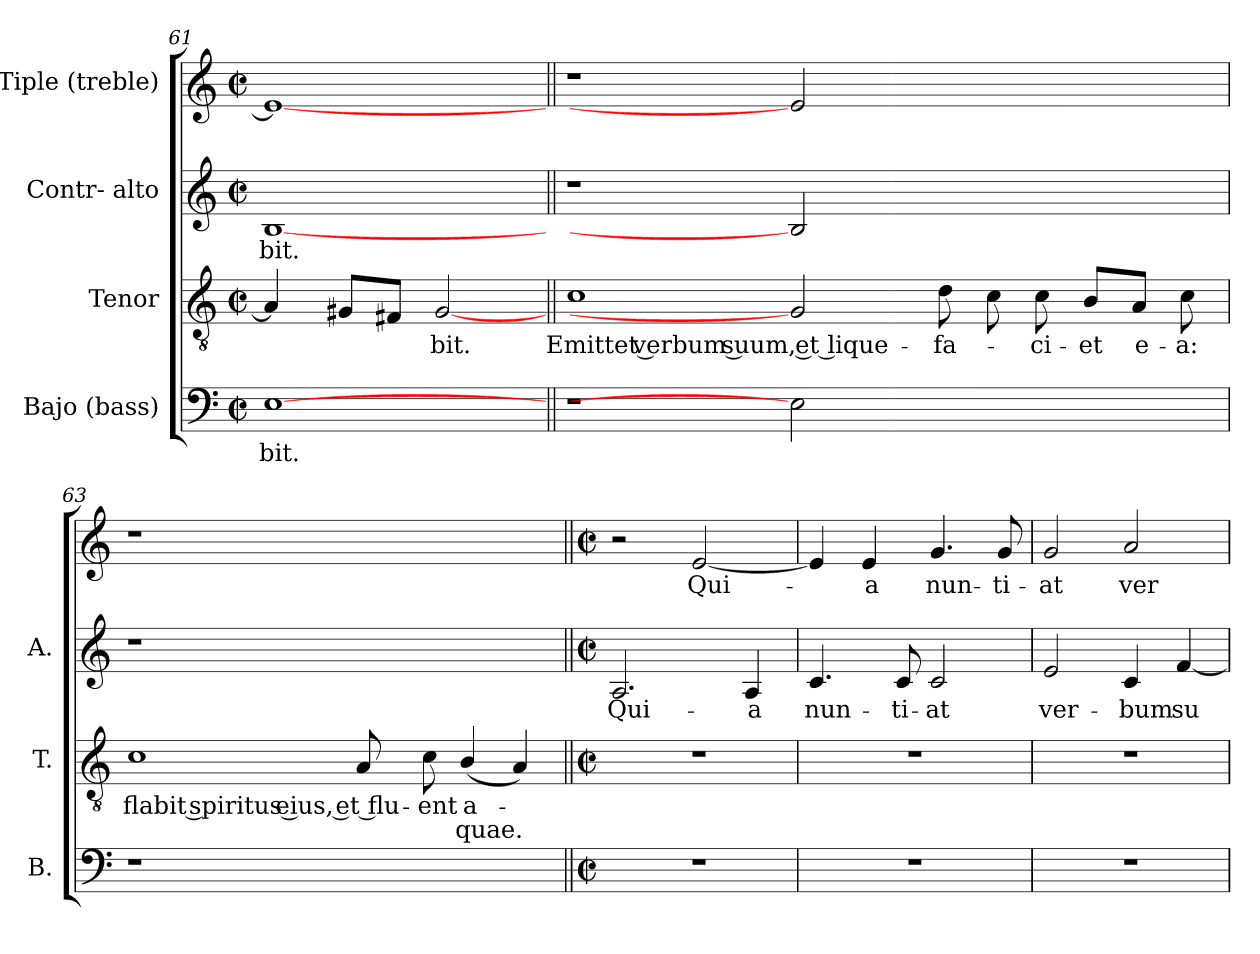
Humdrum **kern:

**kern	**text	**kern	**text	**text	**kern	**text	**kern	**text
*part4	*part4	*part3	*part3	*part3	*part2	*part2	*part1	*part1
*staff4	*staff4	*staff3	*staff3	*staff3	*staff2	*staff2	*staff1	*staff1
*I"Bajo (bass)	*	*I"Tenor	*	*	*I"Contr- alto	*	*I"Tiple (treble)	*
*I'B.	*	*I'T.	*	*	*I'A.	*	*	*
*clefF4	*	*clefGv2	*	*	*clefG2	*	*clefG2	*
*	*	*ITrd7c12	*	*	*	*	*	*
*k[]	*	*k[]	*	*	*k[]	*	*k[]	*
*C:	*	*C:	*	*	*C:	*	*C:	*
*M2/2	*	*M2/2	*	*	*M2/2	*	*M2/2	*
*met(c|)	*	*met(c|)	*	*	*met(c|)	*	*met(c|)	*
=61	=61	=61	=61	=61	=61	=61	=61	=61
!	!LO:LY:b:color=#000000	!	!	!	!	!	!	!
!	!	!	!	!	!	!LO:LY:b:color=#000000	!	!
[1Ei	-bit.	4AAi/]	.	.	[1Bi	-bit.	1ei_	.
.	.	8GG#Xi/L	.	.	.	.	.	.
.	.	8FF#Xi/J	.	.	.	.	.	.
!	!	!	!LO:LY:b:color=#000000	!	!	!	!	!
.	.	[2GG#i	-bit.	.	.	.	.	.
!!LO:LB:g=z
=62||	=62||	=62||	=62||	=62||	=62||	=62||	=62||	=62||
!LO:N:vis=1	!	!	!	!	!	!	!	!
!	!	!	!LO:LY:b:color=#000000	!	!LO:N:vis=1	!	!LO:N:vis=1	!
1r	.	1Ci	Emittet verbum suum, et lique-	.	1r	.	1r	.
2Ei]	.	2GG#i]	.	.	2Bi]	.	2ei]	.
!	!	!	!LO:LY:b:color=#000000	!	!	!	!	!
2.ryy	.	8Di\	-fa-	.	2.ryy	.	2.ryy	.
.	.	8Ci\	.	.	.	.	.	.
!	!	!	!LO:LY:b:color=#000000	!	!	!	!	!
.	.	8Ci\	-ci-	.	.	.	.	.
!	!	!	!LO:LY:b:color=#000000	!	!	!	!	!
.	.	8BBi/L	-et	.	.	.	.	.
!	!	!	!LO:LY:b:color=#000000	!	!	!	!	!
.	.	8AAi/J	e-	.	.	.	.	.
!	!	!	!LO:LY:b:color=#000000	!	!	!	!	!
.	.	8Ci\	-a:	.	.	.	.	.
=63	=63	=63	=63	=63	=63	=63	=63	=63
!LO:N:vis=1	!	!	!	!	!	!	!	!
!	!	!	!LO:LY:b:color=#000000	!	!LO:N:vis=1	!	!LO:N:vis=1	!
1r	.	1Ci	flabit spiritus eius, et flu-	.	1r	.	1r	.
2.ryy	.	8AAi/	.	.	2.ryy	.	2.ryy	.
!	!	!	!LO:LY:b:color=#000000	!	!	!	!	!
.	.	8Ci\	-ent	.	.	.	.	.
!	!	!	!LO:LY:b:color=#000000	!LO:LY:b:color=#000000	!	!	!	!
.	.	(4BBi/	a-	-quae.	.	.	.	.
.	.	4AAi/)	.	.	.	.	.	.
!!LO:PB:g=z
=64||	=64||	=64||	=64||	=64||	=64||	=64||	=64||	=64||
*M2/2	*	*M2/2	*	*	*M2/2	*	*M2/2	*
*met(c|)	*	*met(c|)	*	*	*met(c|)	*	*met(c|)	*
!	!	!	!	!	!	!LO:LY:b:color=#000000	!	!
1r	.	1r	.	.	2.Ai/	Qui-	2r	.
!	!	!	!	!	!	!	!	!LO:LY:b:color=#000000
.	.	.	.	.	.	.	[2ei/	Qui-
!	!	!	!	!	!	!LO:LY:b:color=#000000	!	!
.	.	.	.	.	4Ai/	-a	.	.
=65	=65	=65	=65	=65	=65	=65	=65	=65
!	!	!	!	!	!	!LO:LY:b:color=#000000	!	!
1r	.	1r	.	.	4.ci/	nun-	4ei/]	.
!	!	!	!	!	!	!	!	!LO:LY:b:color=#000000
.	.	.	.	.	.	.	4ei/	-a
!	!	!	!	!	!	!LO:LY:b:color=#000000	!	!
.	.	.	.	.	8ci/	-ti-	.	.
!	!	!	!	!	!	!LO:LY:b:color=#000000	!	!
!	!	!	!	!	!	!	!	!LO:LY:b:color=#000000
.	.	.	.	.	2ci/	-at	4.gi/	nun-
!	!	!	!	!	!	!	!	!LO:LY:b:color=#000000
.	.	.	.	.	.	.	8gi/	-ti-
=66	=66	=66	=66	=66	=66	=66	=66	=66
!	!	!	!	!	!	!LO:LY:b:color=#000000	!	!
!	!	!	!	!	!	!	!	!LO:LY:b:color=#000000
1r	.	1r	.	.	2ei/	ver-	2gi/	-at
!	!	!	!	!	!	!LO:LY:b:color=#000000	!	!
!	!	!	!	!	!	!	!	!LO:LY:b:color=#000000
.	.	.	.	.	4ci/	-bum	2ai/	ver-
!	!	!	!	!	!	!LO:LY:b:color=#000000	!	!
.	.	.	.	.	[4fi/	su-	.	.
=	=	=	=	=	=	=	=	=
*-	*-	*-	*-	*-	*-	*-	*-	*-
